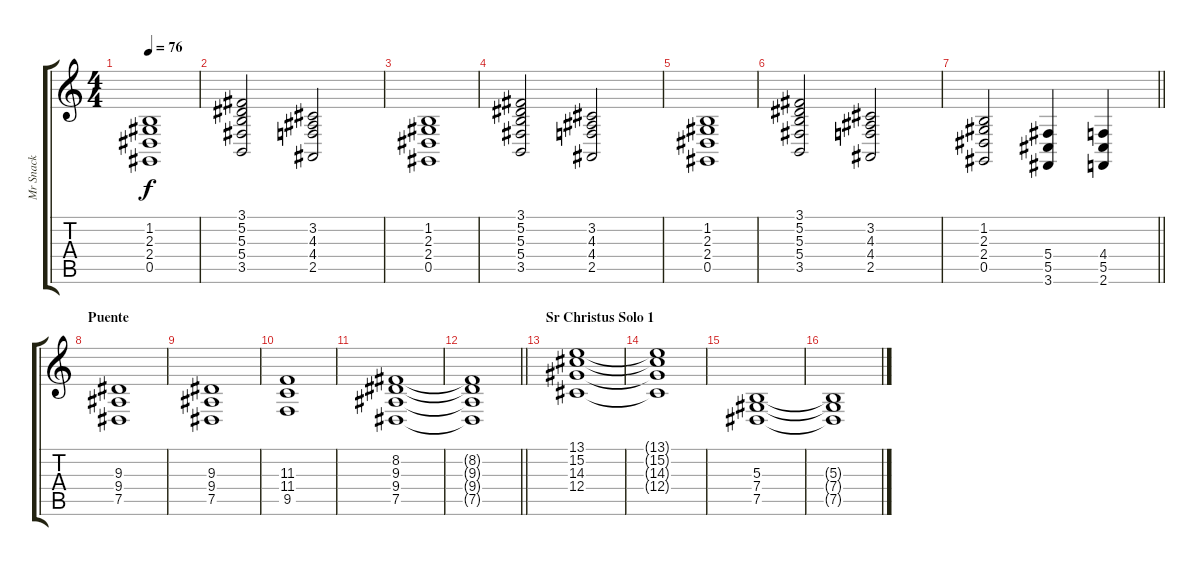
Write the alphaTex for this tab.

\track ("Mr Snack" "Mr Snack") {instrument synthstrings2}
\staff {score tabs}
\tuning (Eb4 Bb3 Gb3 Db3 Ab2 Eb2) {hide}
\ts (4 4)
\tempo 76
\clef g2
\ks c
(1.2 2.3 2.4 0.5).1{dy f} |
(3.1 5.2 5.3 5.4 3.5).2 (3.2 4.3 4.4 2.5).2 |
(1.2 2.3 2.4 0.5).1 |
(3.1 5.2 5.3 5.4 3.5).2 (3.2 4.3 4.4 2.5).2 |
(1.2 2.3 2.4 0.5).1 |
(3.1 5.2 5.3 5.4 3.5).2 (3.2 4.3 4.4 2.5).2 |
\barLineRight lightlight
(1.2 2.3 2.4 0.5).2 (5.4 5.5 3.6).4 (4.4 5.5 2.6).4 |
\section ("" "Puente")
(9.3 9.4 7.5).1 |
(9.3 9.4 7.5).1 |
(11.3 11.4 9.5).1 |
(8.2 9.3 9.4 7.5).1 |
\barLineRight lightlight
(8.2{t} 9.3{t} 9.4{t} 7.5{t}).1 |
\section ("" "Sr Christus Solo 1")
(13.1 15.2 14.3 12.4).1 |
(13.1{t} 15.2{t} 14.3{t} 12.4{t}).1 |
(5.3 7.4 7.5).1 |
(5.3{t} 7.4{t} 7.5{t}).1
